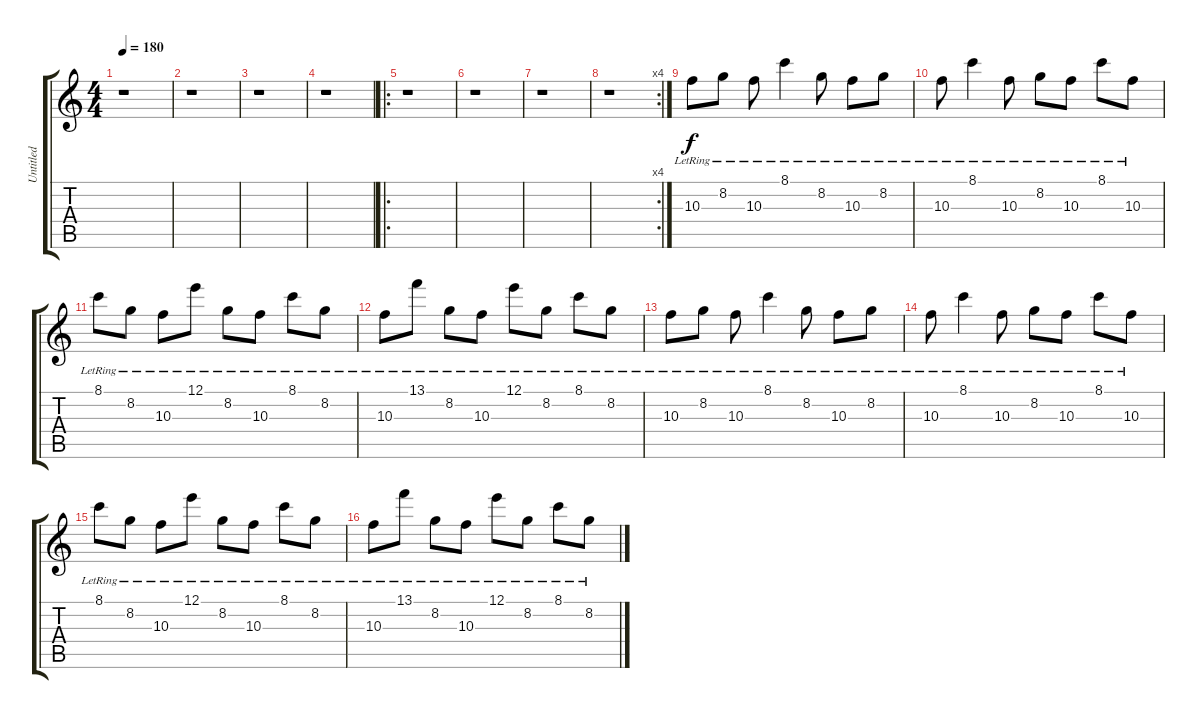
\track ("Untitled" "Untitled") {instrument electricguitarjazz}
\staff {score tabs}
\tuning (E4 B3 G3 D3 A2 D2) {hide}
\ts (4 4)
\tempo 180
\clef g2
\ks c
r.1{dy f} |
r.1 |
r.1 |
r.1 |
\ro
r.1 |
r.1 |
r.1 |
\rc 4
r.1 |
10.3{lr}.8 8.2{lr}.8 10.3{lr}.8 8.1{lr}.4 8.2{lr}.8 10.3{lr}.8 8.2{lr}.8 |
10.3{lr}.8 8.1{lr}.4 10.3{lr}.8 8.2{lr}.8 10.3{lr}.8 8.1{lr}.8 10.3{lr}.8 |
8.1{lr}.8 8.2{lr}.8 10.3{lr}.8 12.1{lr}.8 8.2{lr}.8 10.3{lr}.8 8.1{lr}.8 8.2{lr}.8 |
10.3{lr}.8 13.1{lr}.8 8.2{lr}.8 10.3{lr}.8 12.1{lr}.8 8.2{lr}.8 8.1{lr}.8 8.2{lr}.8 |
10.3{lr}.8 8.2{lr}.8 10.3{lr}.8 8.1{lr}.4 8.2{lr}.8 10.3{lr}.8 8.2{lr}.8 |
10.3{lr}.8 8.1{lr}.4 10.3{lr}.8 8.2{lr}.8 10.3{lr}.8 8.1{lr}.8 10.3{lr}.8 |
8.1{lr}.8 8.2{lr}.8 10.3{lr}.8 12.1{lr}.8 8.2{lr}.8 10.3{lr}.8 8.1{lr}.8 8.2{lr}.8 |
10.3{lr}.8 13.1{lr}.8 8.2{lr}.8 10.3{lr}.8 12.1{lr}.8 8.2{lr}.8 8.1{lr}.8 8.2{lr}.8
